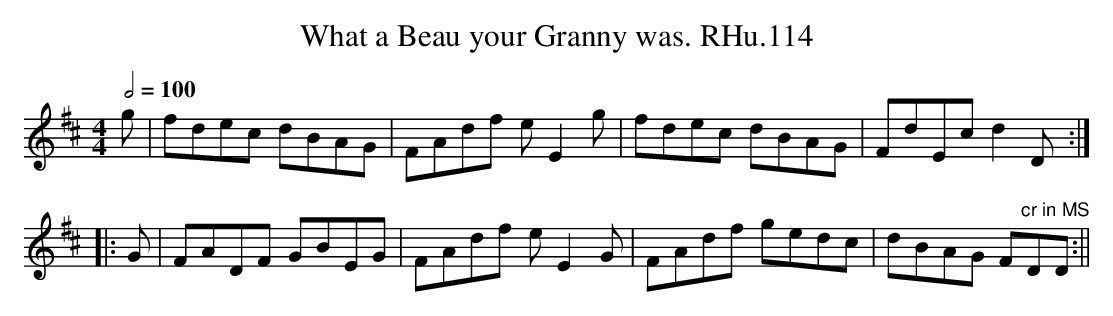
X:1
T:What a Beau your Granny was. RHu.114
M:4/4
L:1/8
Q:1/2=100
K:D
g|fdec dBAG|FAdf eE2g|fdec dBAG|FdEc d2D:|
|:G|FADF GBEG|FAdf eE2G|FAdf gedc|dBAG F"cr in MS"DD:||
